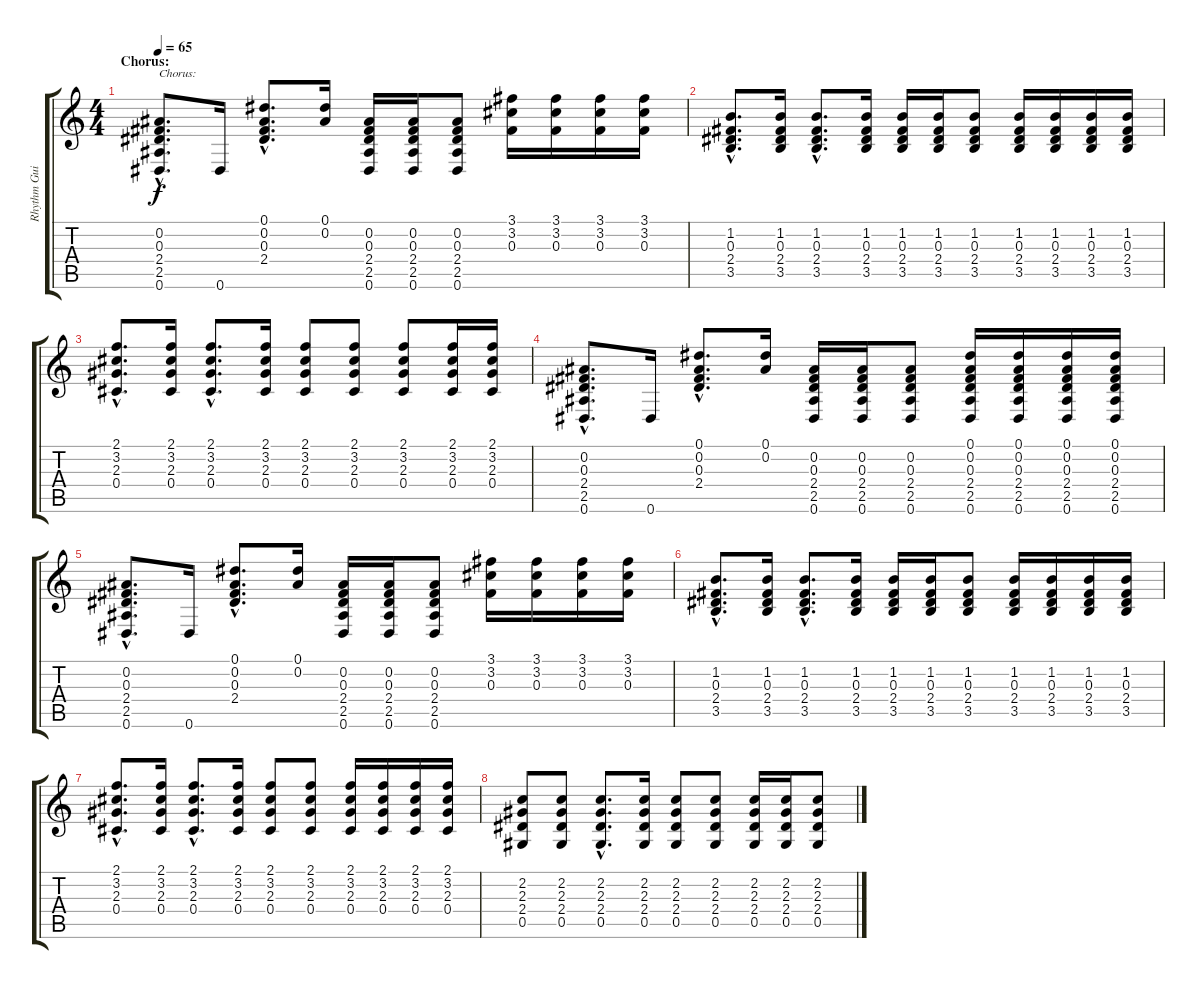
\track ("Rhythm Guitar 2" "Rhythm Gui") {instrument overdrivenguitar}
\staff {score tabs}
\tuning (Eb4 Bb3 Gb3 Db3 Ab2 Eb2) {hide}
\ts (4 4)
\section ("" "Chorus:")
\tempo 65
\clef g2
\ks c
(0.2{hac} 0.3{hac} 2.4{hac} 2.5{hac} 0.6{hac}).8{d txt "Chorus:" dy f} 0.6.16 (0.1{hac} 0.2{hac} 0.3{hac} 2.4{hac}).8{d} (0.1 0.2).16 (0.2 0.3 2.4 2.5 0.6).16 (0.2 0.3 2.4 2.5 0.6).16 (0.2 0.3 2.4 2.5 0.6).8 (3.1 3.2 0.3).16 (3.1 3.2 0.3).16 (3.1 3.2 0.3).16 (3.1 3.2 0.3).16 |
(1.2{hac} 0.3{hac} 2.4{hac} 3.5{hac}).8{d} (1.2 0.3 2.4 3.5).16 (1.2{hac} 0.3{hac} 2.4{hac} 3.5{hac}).8{d} (1.2 0.3 2.4 3.5).16 (1.2 0.3 2.4 3.5).16 (1.2 0.3 2.4 3.5).16 (1.2 0.3 2.4 3.5).8 (1.2 0.3 2.4 3.5).16 (1.2 0.3 2.4 3.5).16 (1.2 0.3 2.4 3.5).16 (1.2 0.3 2.4 3.5).16 |
(2.1{hac} 3.2{hac} 2.3{hac} 0.4{hac}).8{d} (2.1 3.2 2.3 0.4).16 (2.1{hac} 3.2{hac} 2.3{hac} 0.4{hac}).8{d} (2.1 3.2 2.3 0.4).16 (2.1 3.2 2.3 0.4).8 (2.1 3.2 2.3 0.4).8 (2.1 3.2 2.3 0.4).8 (2.1 3.2 2.3 0.4).16 (2.1 3.2 2.3 0.4).16 |
(0.2{hac} 0.3{hac} 2.4{hac} 2.5{hac} 0.6{hac}).8{d} 0.6.16 (0.1{hac} 0.2{hac} 0.3{hac} 2.4{hac}).8{d} (0.1 0.2).16 (0.2 0.3 2.4 2.5 0.6).16 (0.2 0.3 2.4 2.5 0.6).16 (0.2 0.3 2.4 2.5 0.6).8 (0.1 0.2 0.3 2.4 2.5 0.6).16 (0.1 0.2 0.3 2.4 2.5 0.6).16 (0.1 0.2 0.3 2.4 2.5 0.6).16 (0.1 0.2 0.3 2.4 2.5 0.6).16 |
(0.2{hac} 0.3{hac} 2.4{hac} 2.5{hac} 0.6{hac}).8{d} 0.6.16 (0.1{hac} 0.2{hac} 0.3{hac} 2.4{hac}).8{d} (0.1 0.2).16 (0.2 0.3 2.4 2.5 0.6).16 (0.2 0.3 2.4 2.5 0.6).16 (0.2 0.3 2.4 2.5 0.6).8 (3.1 3.2 0.3).16 (3.1 3.2 0.3).16 (3.1 3.2 0.3).16 (3.1 3.2 0.3).16 |
(1.2{hac} 0.3{hac} 2.4{hac} 3.5{hac}).8{d} (1.2 0.3 2.4 3.5).16 (1.2{hac} 0.3{hac} 2.4{hac} 3.5{hac}).8{d} (1.2 0.3 2.4 3.5).16 (1.2 0.3 2.4 3.5).16 (1.2 0.3 2.4 3.5).16 (1.2 0.3 2.4 3.5).8 (1.2 0.3 2.4 3.5).16 (1.2 0.3 2.4 3.5).16 (1.2 0.3 2.4 3.5).16 (1.2 0.3 2.4 3.5).16 |
(2.1{hac} 3.2{hac} 2.3{hac} 0.4{hac}).8{d} (2.1 3.2 2.3 0.4).16 (2.1{hac} 3.2{hac} 2.3{hac} 0.4{hac}).8{d} (2.1 3.2 2.3 0.4).16 (2.1 3.2 2.3 0.4).8 (2.1 3.2 2.3 0.4).8 (2.1 3.2 2.3 0.4).16 (2.1 3.2 2.3 0.4).16 (2.1 3.2 2.3 0.4).16 (2.1 3.2 2.3 0.4).16 |
(2.2 2.3 2.4 0.5).8 (2.2 2.3 2.4 0.5).8 (2.2{hac} 2.3{hac} 2.4{hac} 0.5{hac}).8{d} (2.2 2.3 2.4 0.5).16 (2.2 2.3 2.4 0.5).8 (2.2 2.3 2.4 0.5).8 (2.2 2.3 2.4 0.5).16 (2.2 2.3 2.4 0.5).16 (2.2 2.3 2.4 0.5).8
